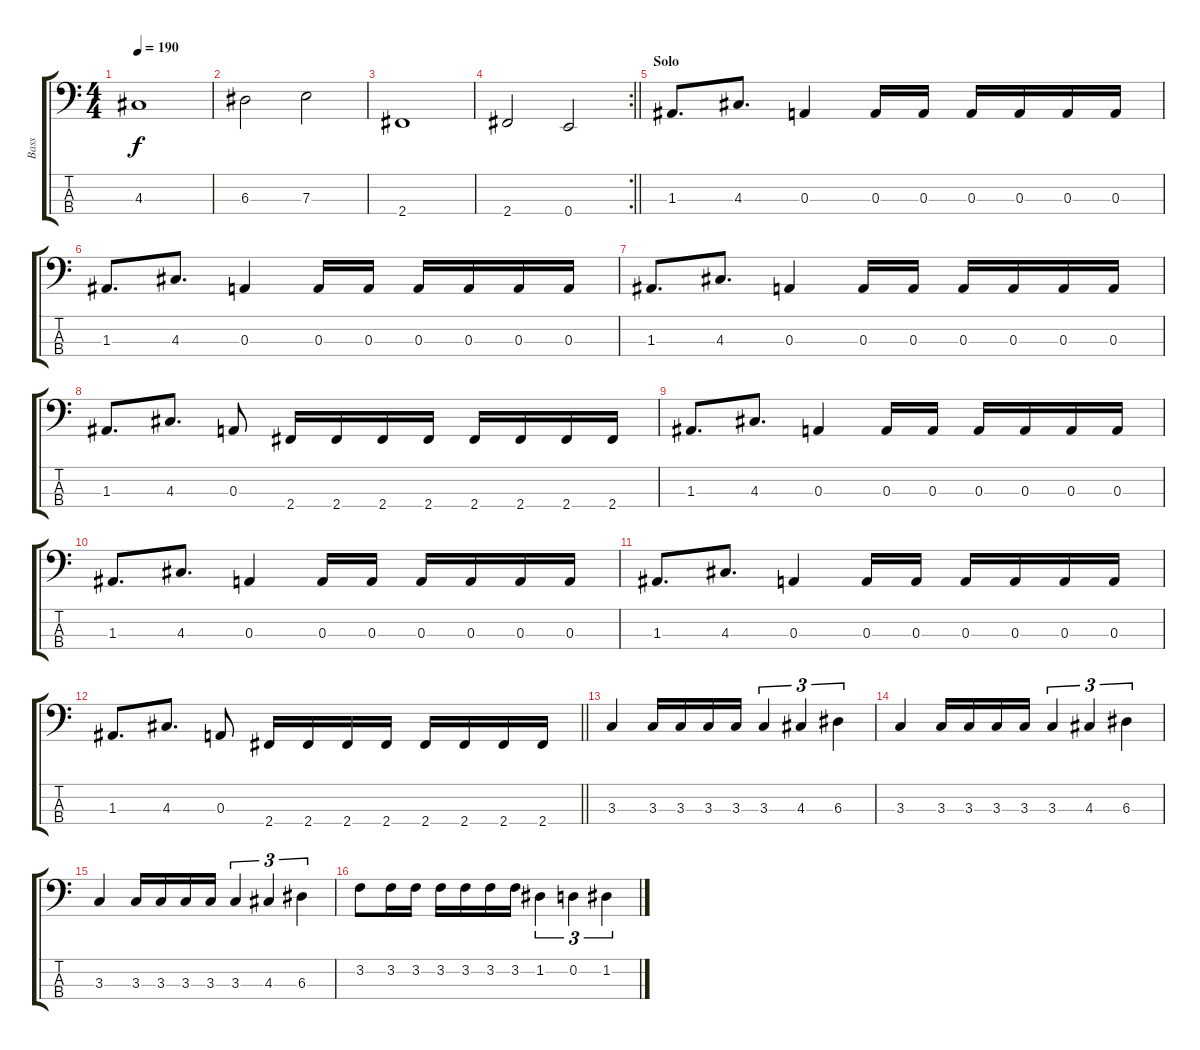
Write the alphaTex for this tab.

\track ("Bass" "Bass") {instrument electricbasspick}
\staff {score tabs}
\tuning (G2 D2 A1 E1) {hide}
\ts (4 4)
\tempo 190
\clef f4
\ks c
4.3.1{dy f} |
6.3.2 7.3.2 |
2.4.1 |
\rc 2
\barLineRight lightlight
2.4.2 0.4.2 |
\section ("" "Solo")
1.3.8{d} 4.3.8{d} 0.3.4 0.3.16 0.3.16 0.3.16 0.3.16 0.3.16 0.3.16 |
1.3.8{d} 4.3.8{d} 0.3.4 0.3.16 0.3.16 0.3.16 0.3.16 0.3.16 0.3.16 |
1.3.8{d} 4.3.8{d} 0.3.4 0.3.16 0.3.16 0.3.16 0.3.16 0.3.16 0.3.16 |
1.3.8{d} 4.3.8{d} 0.3.8 2.4.16 2.4.16 2.4.16 2.4.16 2.4.16 2.4.16 2.4.16 2.4.16 |
1.3.8{d} 4.3.8{d} 0.3.4 0.3.16 0.3.16 0.3.16 0.3.16 0.3.16 0.3.16 |
1.3.8{d} 4.3.8{d} 0.3.4 0.3.16 0.3.16 0.3.16 0.3.16 0.3.16 0.3.16 |
1.3.8{d} 4.3.8{d} 0.3.4 0.3.16 0.3.16 0.3.16 0.3.16 0.3.16 0.3.16 |
\barLineRight lightlight
1.3.8{d} 4.3.8{d} 0.3.8 2.4.16 2.4.16 2.4.16 2.4.16 2.4.16 2.4.16 2.4.16 2.4.16 |
3.3.4 3.3.16 3.3.16 3.3.16 3.3.16 3.3.4{tu (3 2)} 4.3.4{tu (3 2)} 6.3.4{tu (3 2)} |
3.3.4 3.3.16 3.3.16 3.3.16 3.3.16 3.3.4{tu (3 2)} 4.3.4{tu (3 2)} 6.3.4{tu (3 2)} |
3.3.4 3.3.16 3.3.16 3.3.16 3.3.16 3.3.4{tu (3 2)} 4.3.4{tu (3 2)} 6.3.4{tu (3 2)} |
3.2.8 3.2.16 3.2.16 3.2.16 3.2.16 3.2.16 3.2.16 1.2.4{tu (3 2)} 0.2.4{tu (3 2)} 1.2.4{tu (3 2)}
